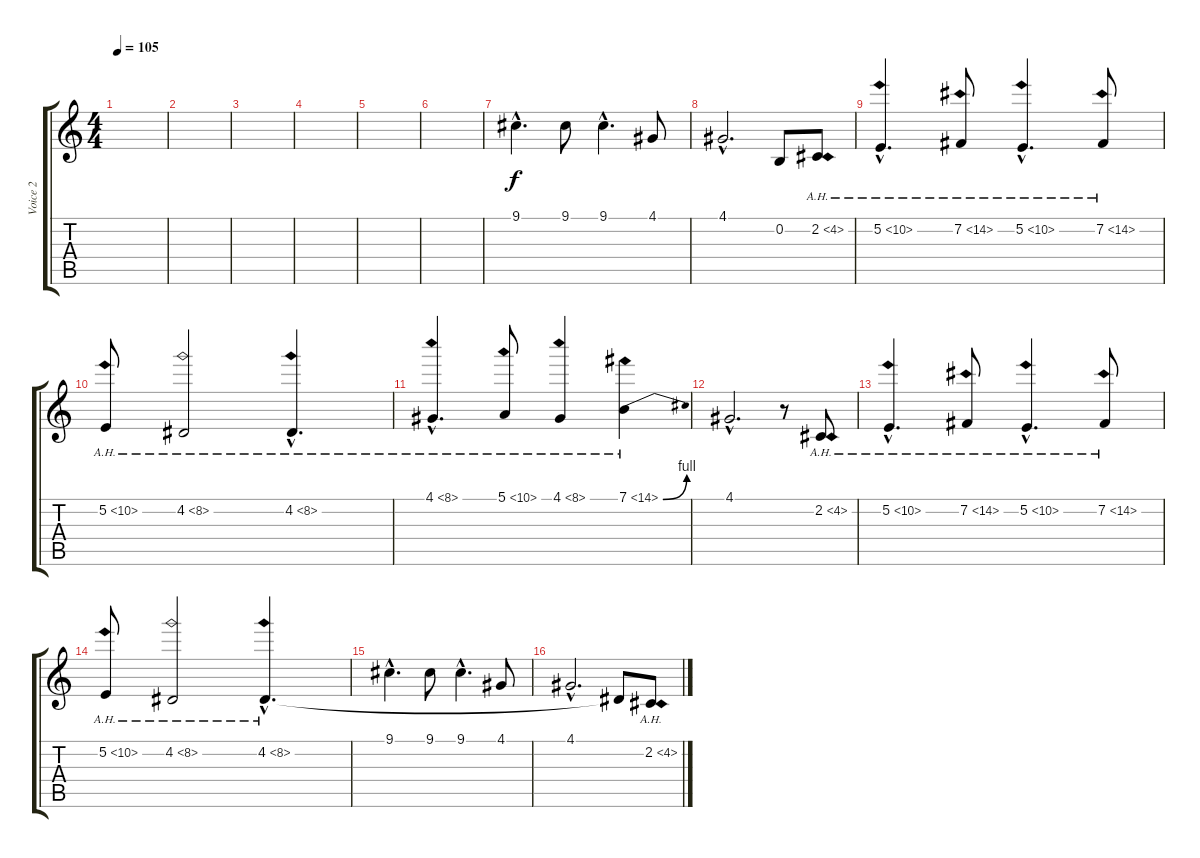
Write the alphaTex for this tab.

\track ("Voice 2" "Voice 2") {instrument clarinet}
\staff {score tabs}
\tuning (E4 B3 G3 D3 A2 E2) {hide}
\ts (4 4)
\tempo 105
\clef g2
\ks c
|
|
|
|
|
|
9.1{hac}.4{d} 9.1.8 9.1{hac}.4{d} 4.1.8 |
4.1{hac}.2{d} 0.2.8 2.2{ah 2}.8 |
5.2{ah 5 hac}.4{d} 7.2{ah 7}.8 5.2{ah 5 hac}.4{d} 7.2{ah 7}.8 |
5.2{ah 5}.8 4.2{ah 4}.2 4.2{ah 4 hac}.4{d} |
4.1{ah 4 hac}.4{d} 5.1{ah 5}.8 4.1{ah 4}.4 7.1{be (bend 0 0 60 4) ah 7}.4 |
4.1{hac}.2{d} r.8 2.2{ah 2}.8 |
5.2{ah 5 hac}.4{d} 7.2{ah 7}.8 5.2{ah 5 hac}.4{d} 7.2{ah 7}.8 |
5.2{ah 5}.8 4.2{ah 4}.2 4.2{ah 4 hac}.4{d} |
9.1{hac}.4{d} 9.1.8 9.1{hac}.4{d} 4.1.8 |
4.1{hac}.2{d} 4.2{t}.8 2.2{ah 2}.8
